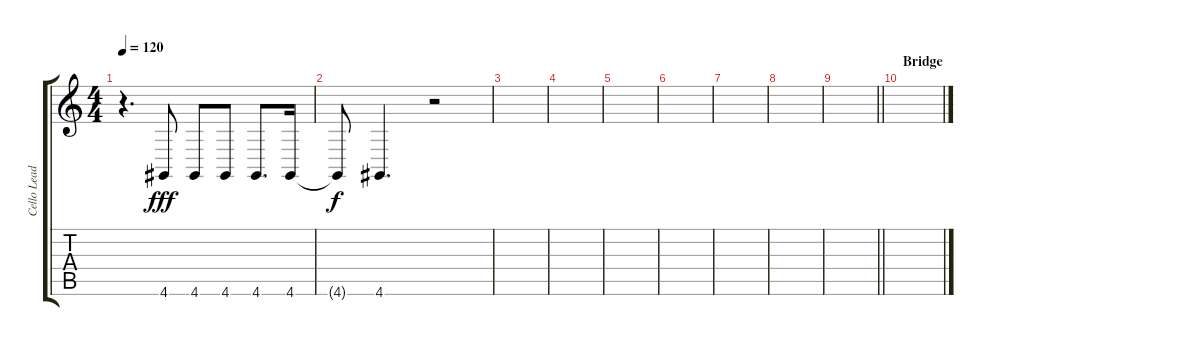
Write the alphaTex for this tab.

\track ("Cello Lead" "Cello Lead") {instrument cello}
\staff {score tabs}
\tuning (E4 B3 G3 D3 A2 E2) {hide}
\ts (4 4)
\tempo 120
\clef g2
\ks c
r.4{d dy f instrument guitarfretnoise} 4.6.8{dy fff} 4.6.8 4.6.8 4.6.8{d} 4.6.16 |
4.6{t}.8{dy f} 4.6.4{d} r.2 |
|
|
|
|
|
|
\barLineRight lightlight
|
\section ("" "Bridge")
